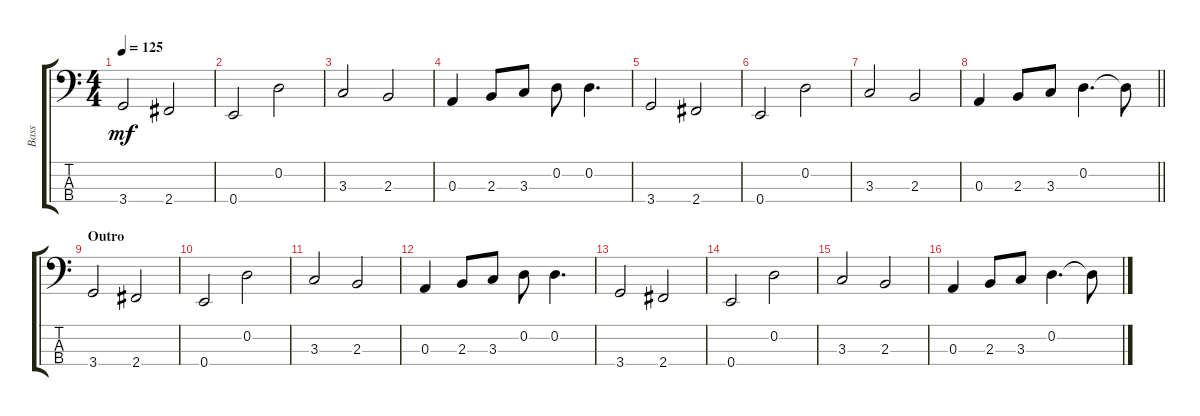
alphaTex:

\track ("Bass" "Bass") {instrument electricbassfinger}
\staff {score tabs}
\tuning (G2 D2 A1 E1) {hide}
\ts (4 4)
\tempo 125
\clef f4
\ks c
3.4.2{dy mf} 2.4.2 |
0.4.2 0.2.2 |
3.3.2 2.3.2 |
0.3.4 2.3.8 3.3.8 0.2.8 0.2.4{d} |
3.4.2 2.4.2 |
0.4.2 0.2.2 |
3.3.2 2.3.2 |
\barLineRight lightlight
0.3.4 2.3.8 3.3.8 0.2.4{d} 0.2{t}.8 |
\section ("" "Outro")
3.4.2 2.4.2 |
0.4.2 0.2.2 |
3.3.2 2.3.2 |
0.3.4 2.3.8 3.3.8 0.2.8 0.2.4{d} |
3.4.2 2.4.2 |
0.4.2 0.2.2 |
3.3.2 2.3.2 |
0.3.4 2.3.8 3.3.8 0.2.4{d} 0.2{t}.8
